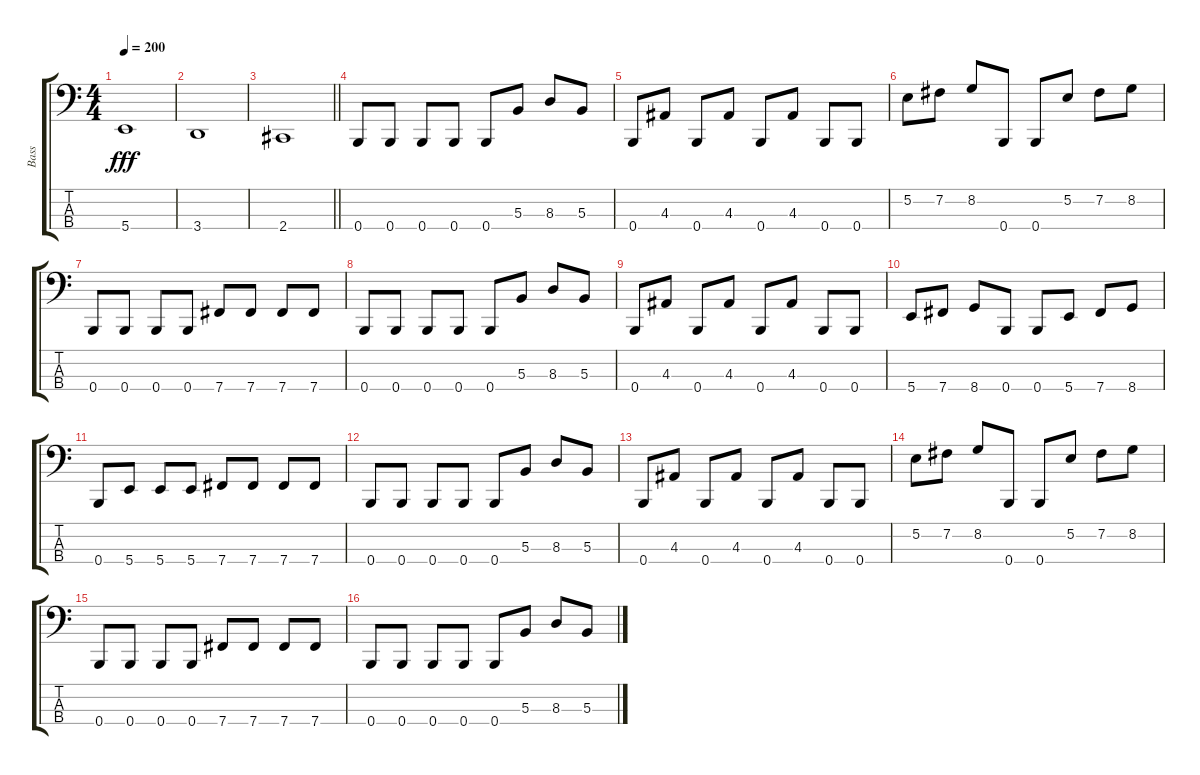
\track ("Bass" "Bass") {instrument electricbasspick}
\staff {score tabs}
\tuning (E2 B1 Gb1 B0) {hide}
\ts (4 4)
\tempo 200
\clef f4
\ks c
5.4.1{dy fff} |
3.4.1 |
\barLineRight lightlight
2.4.1 |
\section ("" "")
0.4.8 0.4.8 0.4.8 0.4.8 0.4.8 5.3.8 8.3.8 5.3.8 |
0.4.8 4.3.8 0.4.8 4.3.8 0.4.8 4.3.8 0.4.8 0.4.8 |
5.2.8 7.2.8 8.2.8 0.4.8 0.4.8 5.2.8 7.2.8 8.2.8 |
0.4.8 0.4.8 0.4.8 0.4.8 7.4.8 7.4.8 7.4.8 7.4.8 |
0.4.8 0.4.8 0.4.8 0.4.8 0.4.8 5.3.8 8.3.8 5.3.8 |
0.4.8 4.3.8 0.4.8 4.3.8 0.4.8 4.3.8 0.4.8 0.4.8 |
5.4.8 7.4.8 8.4.8 0.4.8 0.4.8 5.4.8 7.4.8 8.4.8 |
0.4.8 5.4.8 5.4.8 5.4.8 7.4.8 7.4.8 7.4.8 7.4.8 |
0.4.8 0.4.8 0.4.8 0.4.8 0.4.8 5.3.8 8.3.8 5.3.8 |
0.4.8 4.3.8 0.4.8 4.3.8 0.4.8 4.3.8 0.4.8 0.4.8 |
5.2.8 7.2.8 8.2.8 0.4.8 0.4.8 5.2.8 7.2.8 8.2.8 |
0.4.8 0.4.8 0.4.8 0.4.8 7.4.8 7.4.8 7.4.8 7.4.8 |
0.4.8 0.4.8 0.4.8 0.4.8 0.4.8 5.3.8 8.3.8 5.3.8
